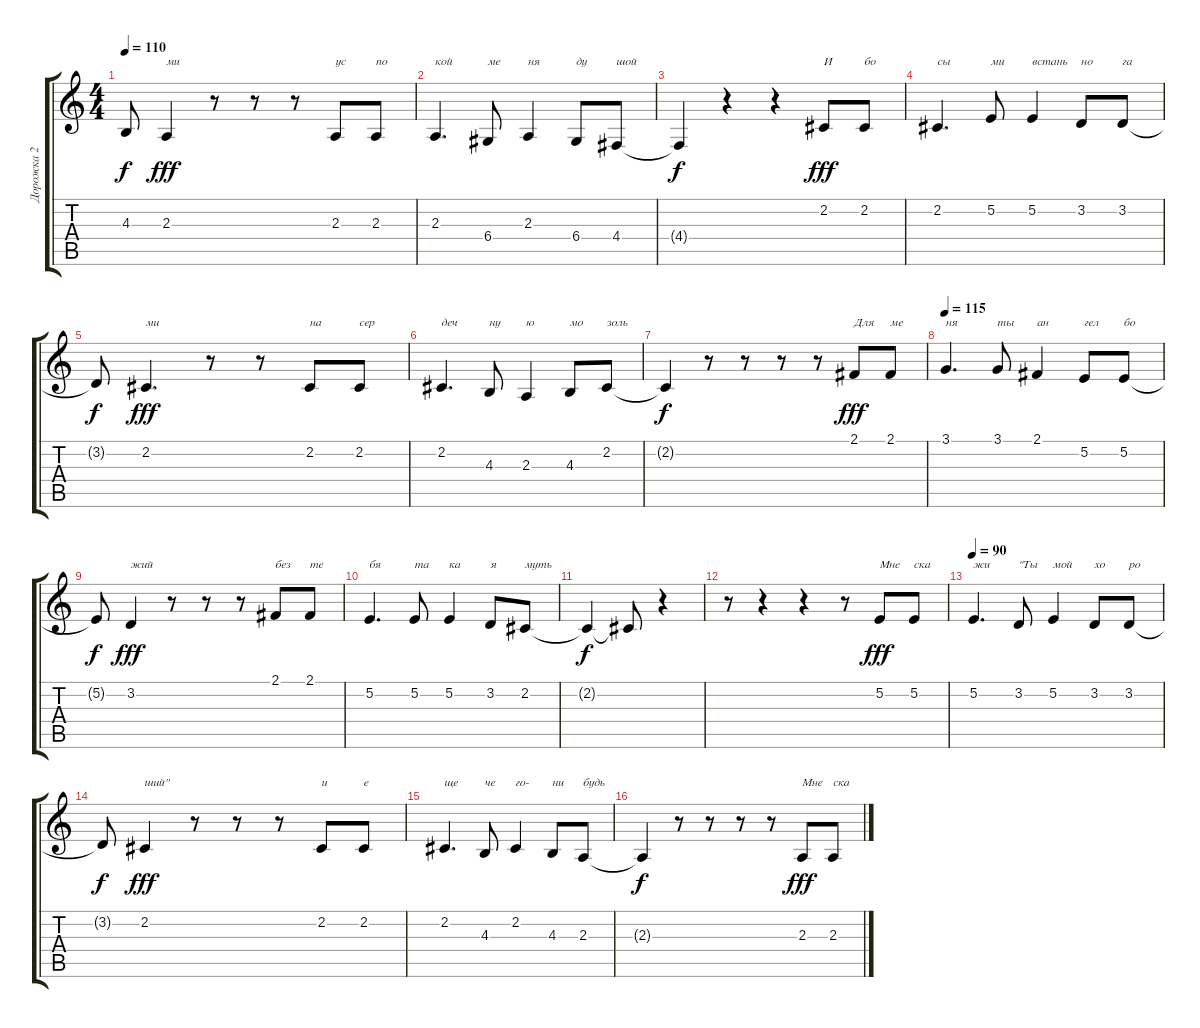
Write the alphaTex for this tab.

\track ("Дорожка 2" "Дорожка 2") {instrument flute}
\staff {score tabs}
\tuning (E4 B3 G3 D3 A2 E2) {hide}
\ts (4 4)
\tempo 110
\clef g2
\ks c
4.3{t}.8{dy f} 2.3.4{txt "ми" dy fff} r.8 r.8 r.8 2.3.8{txt "ус"} 2.3.8{txt "по"} |
2.3.4{d txt "кой"} 6.4.8{txt "ме"} 2.3.4{txt "ня"} 6.4.8{txt "ду"} 4.4.8{txt "шой"} |
4.4{t}.4{dy f} r.4 r.4 2.2.8{txt "И" dy fff} 2.2.8{txt "бо"} |
2.2.4{d txt "сы"} 5.2.8{txt "ми"} 5.2.4{txt "встань"} 3.2.8{txt "но"} 3.2.8{txt "га"} |
3.2{t}.8{dy f} 2.2.4{d txt "ми" dy fff} r.8 r.8 2.2.8{txt "на"} 2.2.8{txt "сер"} |
2.2.4{d txt "деч"} 4.3.8{txt "ну"} 2.3.4{txt "ю"} 4.3.8{txt "мо"} 2.2.8{txt "золь"} |
2.2{t}.4{dy f} r.8 r.8 r.8 r.8 2.1.8{txt "Для" dy fff} 2.1.8{txt "ме"} |
\tempo 115
3.1.4{d txt "ня"} 3.1.8{txt "ты"} 2.1.4{txt "ан"} 5.2.8{txt "гел"} 5.2.8{txt "бо"} |
5.2{t}.8{dy f} 3.2.4{txt "жий" dy fff} r.8 r.8 r.8 2.1.8{txt "без"} 2.1.8{txt "те"} |
5.2.4{d txt "бя"} 5.2.8{txt "та"} 5.2.4{txt "ка"} 3.2.8{txt "я"} 2.2.8{txt "муть"} |
2.2{t}.4{dy f} 2.2{t}.8 r.4 |
r.8 r.4 r.4 r.8 5.2.8{txt "Мне" dy fff} 5.2.8{txt "ска"} |
\tempo 90
5.2.4{d txt "жи"} 3.2.8{txt "\"Ты"} 5.2.4{txt "мой"} 3.2.8{txt "хо"} 3.2.8{txt "ро"} |
3.2{t}.8{dy f} 2.2.4{txt "ший\"" dy fff} r.8 r.8 r.8 2.2.8{txt "и"} 2.2.8{txt "е"} |
2.2.4{d txt "ще"} 4.3.8{txt "че"} 2.2.4{txt "го-"} 4.3.8{txt "ни"} 2.3.8{txt "будь"} |
2.3{t}.4{dy f} r.8 r.8 r.8 r.8 2.3.8{txt "Мне" dy fff} 2.3.8{txt "ска"}
